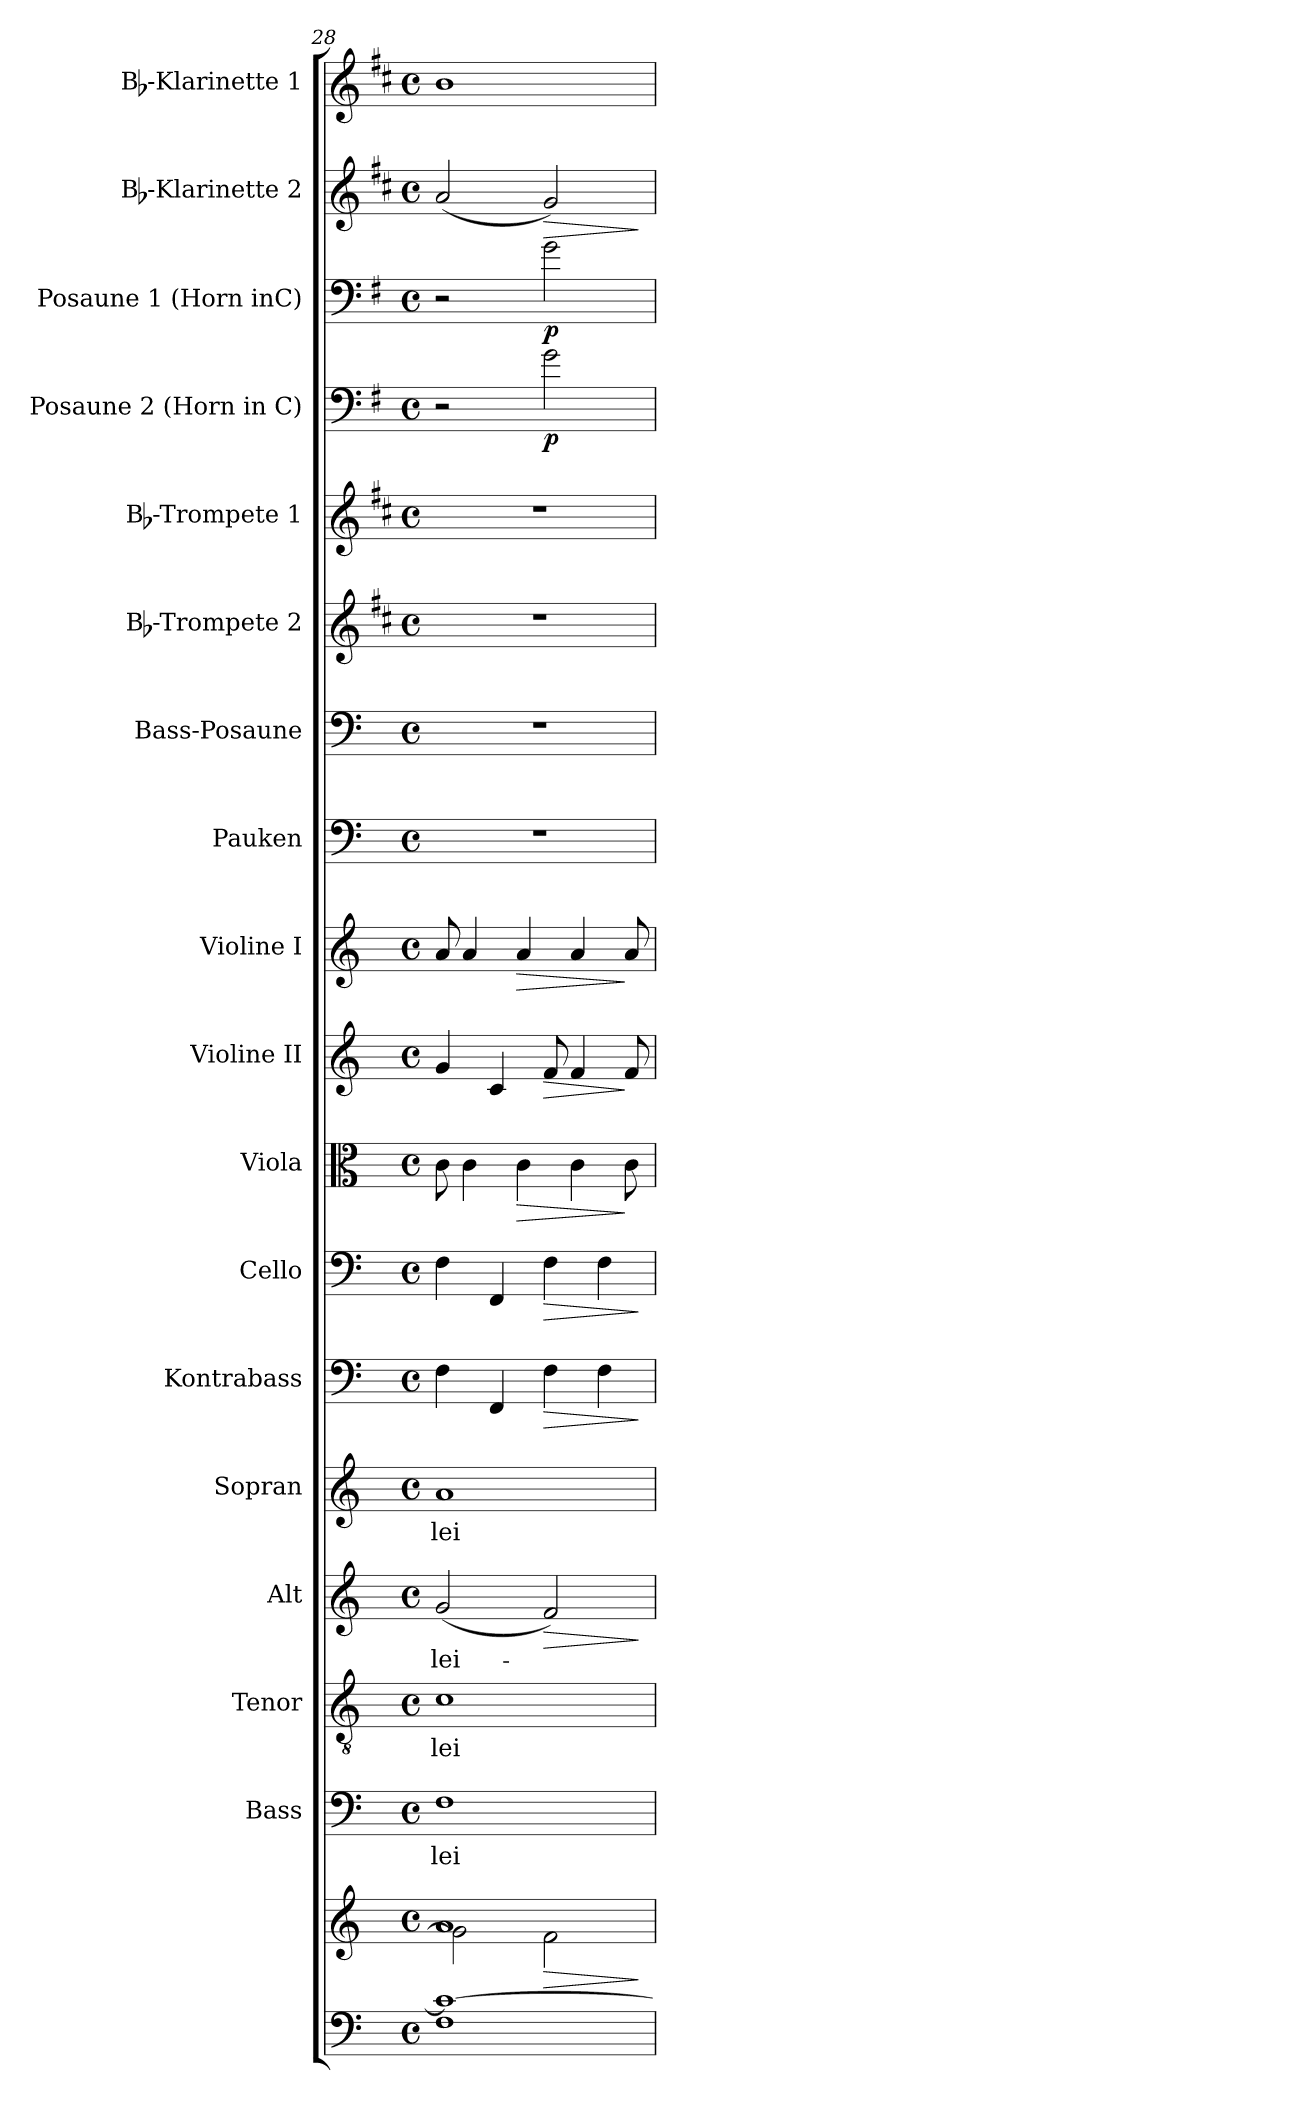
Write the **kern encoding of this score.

**kern	**kern	**dynam	**kern	**text	**kern	**text	**kern	**text	**dynam	**kern	**text	**kern	**dynam	**kern	**dynam	**kern	**dynam	**kern	**dynam	**kern	**dynam	**kern	**kern	**kern	**kern	**kern	**dynam	**kern	**dynam	**kern	**dynam	**kern
*part18	*part18	*part18	*part17	*part17	*part16	*part16	*part15	*part15	*part15	*part14	*part14	*part13	*part13	*part12	*part12	*part11	*part11	*part10	*part10	*part9	*part9	*part8	*part7	*part6	*part5	*part4	*part4	*part3	*part3	*part2	*part2	*part1
*staff19	*staff18	*staff18/19	*staff17	*staff17	*staff16	*staff16	*staff15	*staff15	*staff15	*staff14	*staff14	*staff13	*staff13	*staff12	*staff12	*staff11	*staff11	*staff10	*staff10	*staff9	*staff9	*staff8	*staff7	*staff6	*staff5	*staff4	*staff4	*staff3	*staff3	*staff2	*staff2	*staff1
*	*	*	*I"Bass	*	*I"Tenor	*	*I"Alt	*	*	*I"Sopran	*	*I"Kontrabass	*	*I"Cello	*	*I"Viola	*	*I"Violine II	*	*I"Violine I	*	*I"Pauken	*I"Bass-Posaune	*I"Bb-Trompete 2	*I"Bb-Trompete 1	*I"Posaune 2 (Horn in C)	*	*I"Posaune 1 (Horn inC)	*	*I"Bb-Klarinette 2	*	*I"Bb-Klarinette 1
*	*	*	*I'B.	*	*I'T.	*	*I'A.	*	*	*I'S.	*	*I'Kb.	*	*	*	*I'Vla.	*	*I'Vl. II	*	*I'Vl. I	*	*I'Pk.	*I'B-Pos.	*I'Bb Trp. 2	*I'Bb Trp. 1	*I'Pos. 2	*	*I'Pos. 1	*	*I'Bb Kl. 2	*	*I'Bb Kl. 1
*clefF4	*clefG2	*	*clefF4	*	*clefGv2	*	*clefG2	*	*	*clefG2	*	*clefF4	*	*clefF4	*	*clefC3	*	*clefG2	*	*clefG2	*	*clefF4	*clefF4	*clefG2	*clefG2	*clefF4	*	*clefF4	*	*clefG2	*	*clefG2
*	*	*	*	*	*	*	*	*	*	*	*	*ITrd7c12	*	*	*	*	*	*	*	*	*	*	*	*ITrd1c2	*ITrd1c2	*ITrd4c7	*	*ITrd4c7	*	*ITrd1c2	*	*ITrd1c2
*k[]	*k[]	*	*k[]	*	*k[]	*	*k[]	*	*	*k[]	*	*k[]	*	*k[]	*	*k[]	*	*k[]	*	*k[]	*	*k[]	*k[]	*k[]	*k[]	*k[]	*	*k[]	*	*k[]	*	*k[]
*C:	*C:	*	*C:	*	*C:	*	*C:	*	*	*C:	*	*C:	*	*C:	*	*C:	*	*C:	*	*C:	*	*C:	*C:	*C:	*C:	*C:	*	*C:	*	*C:	*	*C:
*M4/4	*M4/4	*	*M4/4	*	*M4/4	*	*M4/4	*	*	*M4/4	*	*M4/4	*	*M4/4	*	*M4/4	*	*M4/4	*	*M4/4	*	*M4/4	*M4/4	*M4/4	*M4/4	*M4/4	*	*M4/4	*	*M4/4	*	*M4/4
*met(c)	*met(c)	*	*met(c)	*	*met(c)	*	*met(c)	*	*	*met(c)	*	*met(c)	*	*met(c)	*	*met(c)	*	*met(c)	*	*met(c)	*	*met(c)	*met(c)	*met(c)	*met(c)	*met(c)	*	*met(c)	*	*met(c)	*	*met(c)
=28	=28	=28	=28	=28	=28	=28	=28	=28	=28	=28	=28	=28	=28	=28	=28	=28	=28	=28	=28	=28	=28	=28	=28	=28	=28	=28	=28	=28	=28	=28	=28	=28
*^	*^	*	*	*	*	*	*	*	*	*	*	*	*	*	*	*	*	*	*	*	*	*	*	*	*	*	*	*	*	*	*	*
!	!	!	!	!	!	!LO:LY:b	!	!LO:LY:b	!	!LO:LY:b	!	!	!LO:LY:b	!	!	!	!	!	!	!	!	!	!	!	!	!	!	!	!	!	!	!	!	!
1c_	1F	1a	2g\]	.	1F	-lei-	1c	-lei-	(<2g/	-lei-	.	1a	-lei-	4FF\	.	4F\	.	8c\	.	4g/	.	8a/	.	1r	1r	1r	1r	2r	.	2r	.	(<2g/	.	1a
.	.	.	.	.	.	.	.	.	.	.	.	.	.	.	.	.	.	4c\	.	.	.	4a/	.	.	.	.	.	.	.	.	.	.	.	.
.	.	.	.	.	.	.	.	.	.	.	.	.	.	4FFF/	.	4FF/	.	.	.	4c/	.	.	.	.	.	.	.	.	.	.	.	.	.	.
!	!	!	!	!	!	!	!	!	!	!	!	!	!	!	!	!	!	!	!LO:HP:b	!	!	!	!LO:HP:b	!	!	!	!	!	!	!	!	!	!	!
.	.	.	.	.	.	.	.	.	.	.	.	.	.	.	.	.	.	4c\	>	.	.	4a/	>	.	.	.	.	.	.	.	.	.	.	.
!	!	!	!	!LO:HP:b	!	!	!	!	!	!	!LO:HP:b	!	!	!	!LO:HP:b	!	!LO:HP:b	!	!	!	!LO:HP:b	!	!	!	!	!	!	!	!LO:DY:b	!	!LO:DY:b	!	!LO:HP:b	!
.	.	.	2f\	>	.	.	.	.	2f/)	.	>	.	.	4FF\	>	4F\	>	.	.	8f/	>	.	.	.	.	.	.	2c\	p	2c\	p	2f/)	>	.
.	.	.	.	.	.	.	.	.	.	.	.	.	.	.	.	.	.	4c\	.	4f/	.	4a/	.	.	.	.	.	.	.	.	.	.	.	.
.	.	.	.	.	.	.	.	.	.	.	.	.	.	4FF\	.	4F\	.	.	.	.	.	.	.	.	.	.	.	.	.	.	.	.	.	.
.	.	.	.	.	.	.	.	.	.	.	.	.	.	.	.	.	.	8c\	]	8f/	]	8a/	]	.	.	.	.	.	.	.	.	.	.	.
*v	*v	*	*	*	*	*	*	*	*	*	*	*	*	*	*	*	*	*	*	*	*	*	*	*	*	*	*	*	*	*	*	*	*	*
*	*v	*v	*	*	*	*	*	*	*	*	*	*	*	*	*	*	*	*	*	*	*	*	*	*	*	*	*	*	*	*	*	*	*
.	.	]	.	.	.	.	.	.	]	.	.	.	]	.	]	.	.	.	.	.	.	.	.	.	.	.	.	.	.	.	]	.
=	=	=	=	=	=	=	=	=	=	=	=	=	=	=	=	=	=	=	=	=	=	=	=	=	=	=	=	=	=	=	=	=
*-	*-	*-	*-	*-	*-	*-	*-	*-	*-	*-	*-	*-	*-	*-	*-	*-	*-	*-	*-	*-	*-	*-	*-	*-	*-	*-	*-	*-	*-	*-	*-	*-
